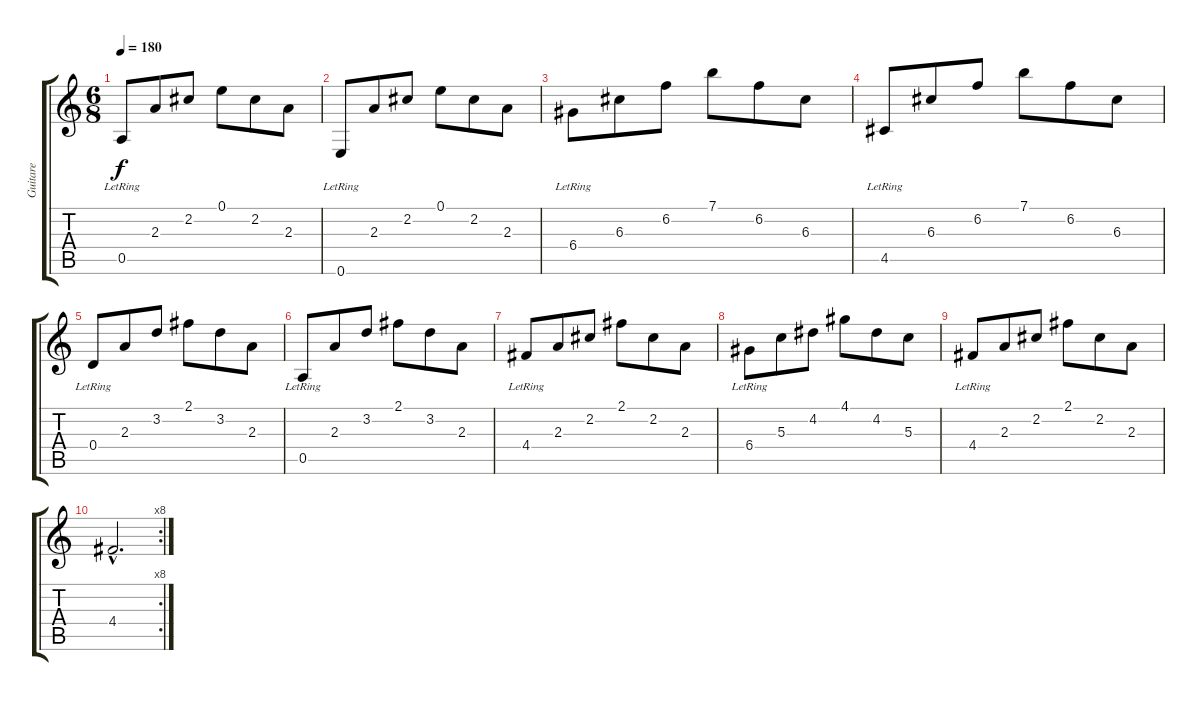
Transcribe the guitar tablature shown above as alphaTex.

\track ("Guitare" "Guitare") {instrument acousticguitarsteel}
\staff {score tabs}
\tuning (E4 B3 G3 D3 A2 E2) {hide}
\ts (6 8)
\tempo 180
\clef g2
\ks c
0.5{lr}.8{dy f} 2.3.8 2.2.8 0.1.8 2.2.8 2.3.8 |
0.6{lr}.8 2.3.8 2.2.8 0.1.8 2.2.8 2.3.8 |
6.4{lr}.8 6.3.8 6.2.8 7.1.8 6.2.8 6.3.8 |
4.5{lr}.8 6.3.8 6.2.8 7.1.8 6.2.8 6.3.8 |
0.4{lr}.8 2.3.8 3.2.8 2.1.8 3.2.8 2.3.8 |
0.5{lr}.8 2.3.8 3.2.8 2.1.8 3.2.8 2.3.8 |
4.4{lr}.8 2.3.8 2.2.8 2.1.8 2.2.8 2.3.8 |
6.4{lr}.8 5.3.8 4.2.8 4.1.8 4.2.8 5.3.8 |
4.4{lr}.8 2.3.8 2.2.8 2.1.8 2.2.8 2.3.8 |
\rc 8
4.4{hac}.2{d}
